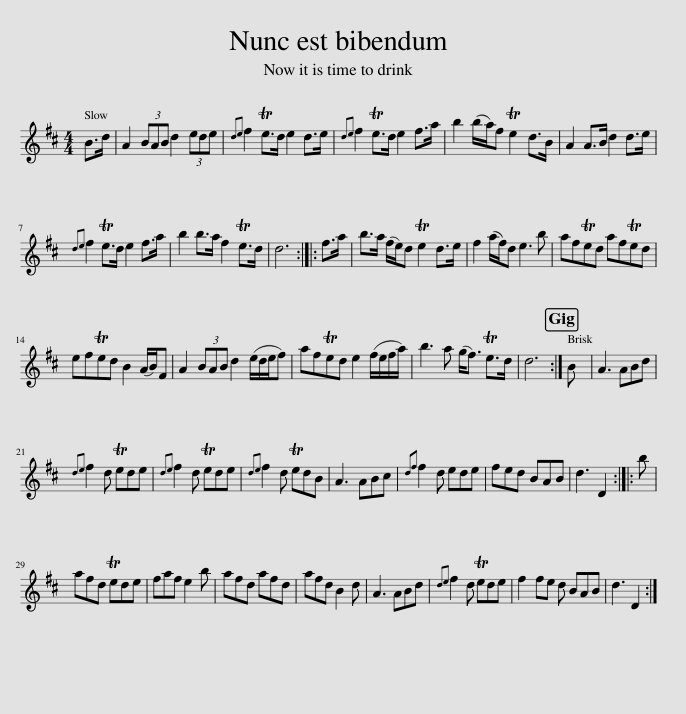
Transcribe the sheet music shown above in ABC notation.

X:1
L:1/8
M:4/4
I:linebreak $
K:D
V:1 treble
V:1
 B>d | A2 (3BAB d2 (3ede |{de} f2 Te>d e2 d>e |{de} f2 Te>d e2 f>a | b2 (b/a/)f Te2 d>B | %5
 A2 A>B d2 d>e |${de} f2 Te>d e2 f>a | b2 b>a f2 Te>d | d6 :: f>a | %10
 b>a (f/e/)d Te2 d>e | f2 (a/f/)d e3 b | afTed afTed |$ efTed B2 (A/B/)F | A2 (3BAB d2 (e/d/e/f) | %15
 afTed e2 (f/e/f/a/) | b3 a (g<f) Te>d | d6 :| B | A3 ABd |$ %20
{de} f2 d Tede |{de} f2 d Tede |{de} f2 d TedB | A3 ABc |{df} f2 d ede | %25
 fed BAB | d3 D2 :: b |$ afd Tede | faf e2 b | %30
 afd afd | afd B2 d | A3 ABd |{de} f2 d Tede | f2 fe d BAB | %35
 d3 D2 :| %36
